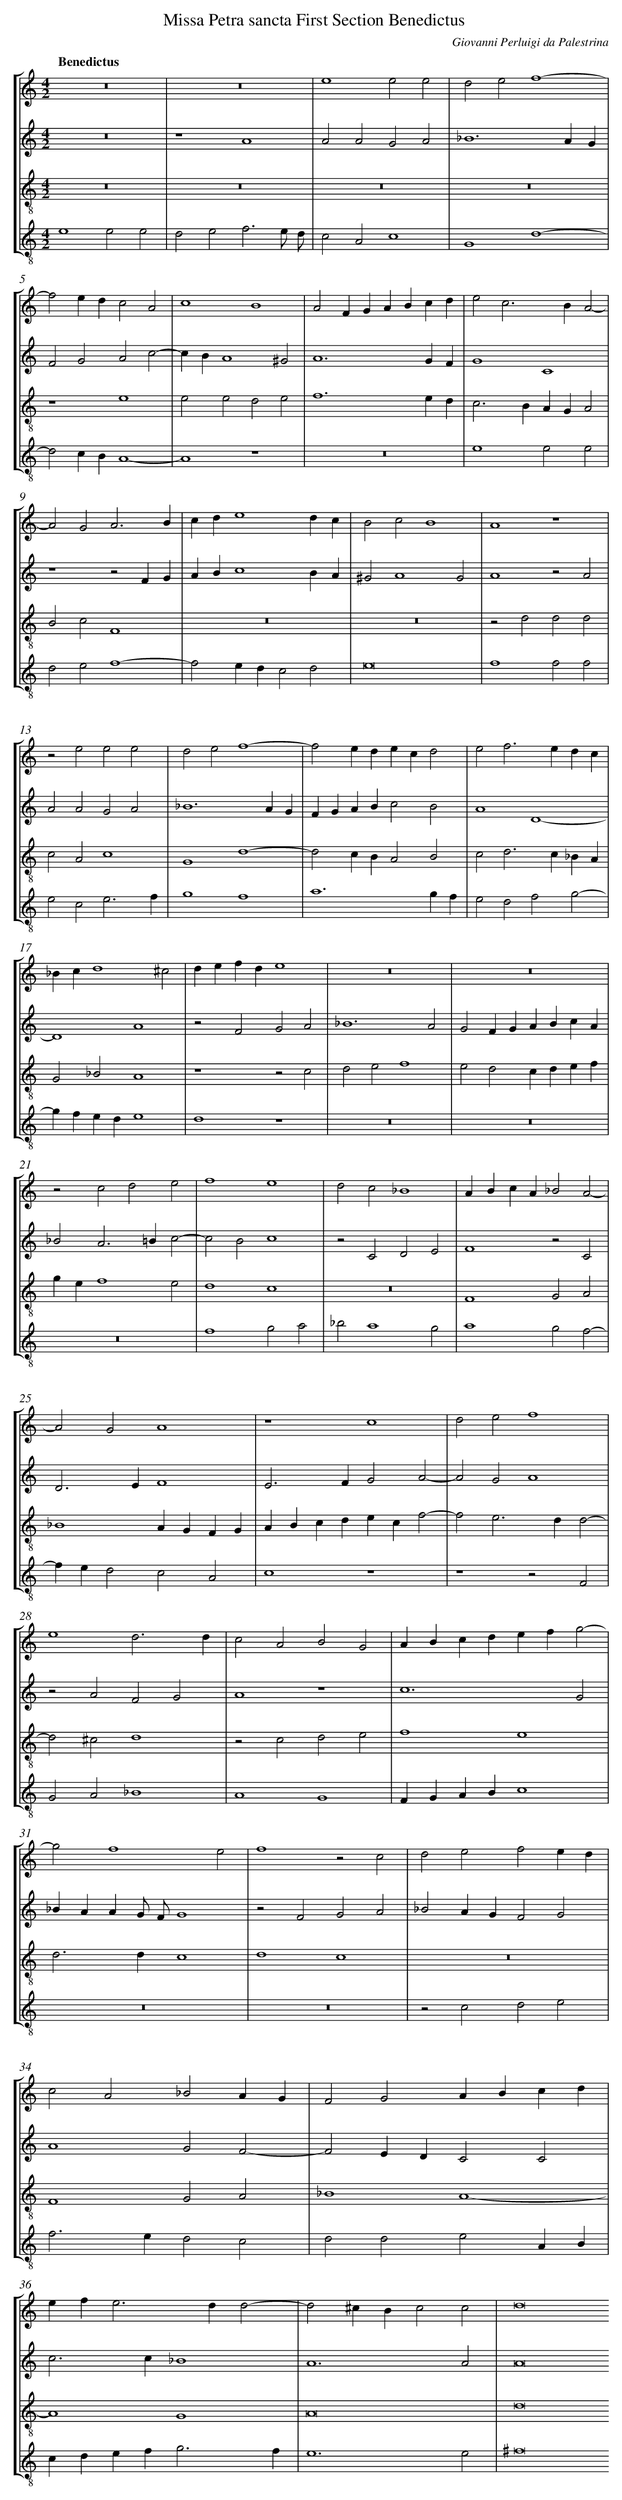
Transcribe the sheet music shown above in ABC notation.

X:1
T: Missa Petra sancta First Section Benedictus
C: Giovanni Perluigi da Palestrina
L: 1/4
M: 4/2
Q: "Benedictus"
%%staves [1 2 3 4]
V: 1 clef=treble
V: 2 clef=treble
V: 3 clef=treble-8
V: 4 clef=treble-8
K: C
[V:1] z8 |
[V:2] z8 |
[V:3] z8 |
[V:4] e4e2e2 |
[V:1] z8 |
[V:2] z4A4 |
[V:3] z8 |
[V:4] d2e2f3e/ d/ |
[V:1] e4e2e2 |
[V:2] A2A2G2A2 |
[V:3] z8 |
[V:4] c2A2c4 |
[V:1] d2e2f4- |
[V:2] _B6AG |
[V:3] z8 |
[V:4] G4d4- |
[V:1] f2edc2A2 |
[V:2] F2G2A2c2- |
[V:3] z4e4 |
[V:4] d2cBA4- |
[V:1] c4B4 |
[V:2] cBA4^G2 |
[V:3] e2e2d2e2 |
[V:4] A4z4 |
[V:1] A2FGABcd |
[V:2] A6GF |
[V:3] f6ed |
[V:4] z8 |
[V:1] e2c2>B2A2- |
[V:2] G4C4 |
[V:3] c2>B2AGA2 |
[V:4] e4e2e2 |
[V:1] A2G2A3B |
[V:2] z4z2FG |
[V:3] B2c2F4 |
[V:4] d2e2f4- |
[V:1] cde4dc |
[V:2] ABc4BA |
[V:3] z8 |
[V:4] f2edc2d2 |
[V:1] B2c2B4 |
[V:2] ^G2A4G2 |
[V:3] z8 |
[V:4] e8 |
[V:1] A4z4 |
[V:2] A4z2A2 |
[V:3] z2d2d2d2 |
[V:4] f4f2f2 |
[V:1] z2e2e2e2 |
[V:2] A2A2G2A2 |
[V:3] c2A2c4 |
[V:4] e2c2e3f |
[V:1] d2e2f4- |
[V:2] _B6AG |
[V:3] G4d4- |
[V:4] g4f4 |
[V:1] f2edecd2 |
[V:2] FGABc2B2 |
[V:3] d2cBA2B2 |
[V:4] a6gf |
[V:1] e2f2>e2dc |
[V:2] A4D4- |
[V:3] c2d2>c2_BA |
[V:4] e2d2f2g2- |
[V:1] _Bcd4^c2 |
[V:2] D4A4 |
[V:3] G2_B2A4 |
[V:4] gfede4 |
[V:1] defde4 |
[V:2] z2F2G2A2 |
[V:3] z4z2c2 |
[V:4] d4z4 |
[V:1] z8 |
[V:2] _B6A2 |
[V:3] d2e2f4 |
[V:4] z8 |
[V:1] z8 |
[V:2] G2FGABcA |
[V:3] e2d2cdef |
[V:4] z8 |
[V:1] z2c2d2e2 |
[V:2] _B2A2>=B2c2- |
[V:3] gef4e2 |
[V:4] z8 |
[V:1] f4e4 |
[V:2] c2B2c4 |
[V:3] d4c4 |
[V:4] f4g2a2 |
[V:1] d2c2_B4 |
[V:2] z2C2D2E2 |
[V:3] z8 |
[V:4] _b2a4g2 |
[V:1] ABcA_B2A2- |
[V:2] F4z2C2 |
[V:3] F4G2A2 |
[V:4] a4g2f2- |
[V:1] A2G2A4 |
[V:2] D2>E2F4 |
[V:3] _B4AGFG |
[V:4] fed2c2A2 |
[V:1] z4c4 |
[V:2] E2>F2G2A2- |
[V:3] ABcdecf2- |
[V:4] c4z4 |
[V:1] d2e2f4 |
[V:2] A2G2A4 |
[V:3] f2e2>d2d2- |
[V:4] z4z2F2 |
[V:1] e4d3d |
[V:2] z2A2F2G2 |
[V:3] d2^c2d4 |
[V:4] G2A2_B4 |
[V:1] c2A2B2G2 |
[V:2] A4z4 |
[V:3] z2c2d2e2 |
[V:4] A4G4 |
[V:1] ABcdefg2- |
[V:2] c6G2 |
[V:3] f4e4 |
[V:4] FGABc4 |
[V:1] g2f4e2 |
[V:2] _BAAG/ F/G4 |
[V:3] d2>d2c4 |
[V:4] z8 |
[V:1] f4z2c2 |
[V:2] z2F2G2A2 |
[V:3] d4c4 |
[V:4] z8 |
[V:1] d2e2f2ed |
[V:2] _B2AGF2G2 |
[V:3] z8 |
[V:4] z2c2d2e2 |
[V:1] c2A2_B2AG |
[V:2] A4G2F2- |
[V:3] F4G2A2 |
[V:4] f2>e2d2c2 |
[V:1] F2G2ABcd |
[V:2] F2EDC2C2 |
[V:3] _B4A4- |
[V:4] d2d2e2AB |
[V:1] ef2<e2dd2- |
[V:2] c2>c2_B4 |
[V:3] A4G4 |
[V:4] cdef2<g2f |
[V:1] d2^cBc2c2 |
[V:2] A6A2 |
[V:3] A8 |
[V:4] e6e2 |
[V:1] d8
[V:2] A8
[V:3] d8
[V:4] ^f8
